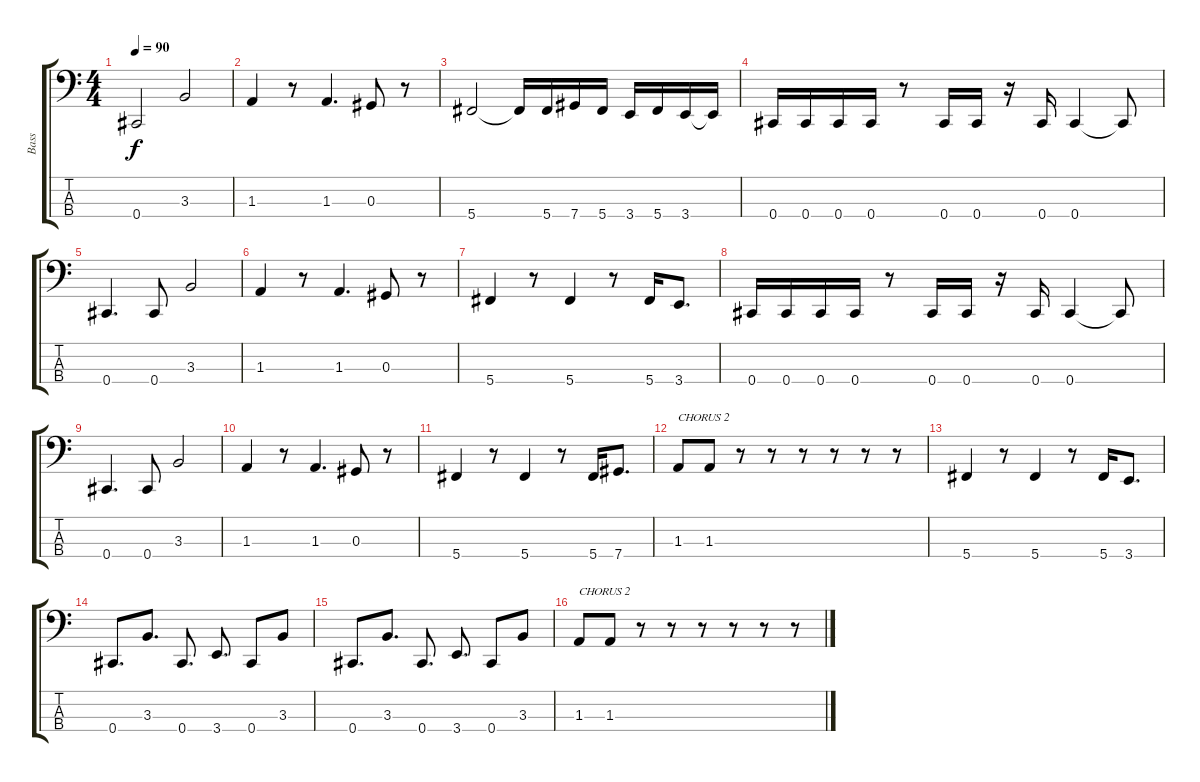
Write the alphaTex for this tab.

\track ("Bass" "Bass") {instrument electricbasspick}
\staff {score tabs}
\tuning (Gb2 Db2 Ab1 Db1) {hide}
\ts (4 4)
\tempo 90
\clef f4
\ks c
0.4.2{dy f} 3.3.2 |
1.3.4 r.8 1.3.4{d} 0.3.8 r.8 |
5.4.2 5.4{t}.16 5.4.16 7.4.16 5.4.16 3.4.16 5.4.16 3.4.16 3.4{t}.16 |
0.4.16 0.4.16 0.4.16 0.4.16 r.8 0.4.16 0.4.16 r.16 0.4.16 0.4.4 0.4{t}.8 |
0.4.4{d} 0.4.8 3.3.2 |
1.3.4 r.8 1.3.4{d} 0.3.8 r.8 |
5.4.4 r.8 5.4.4 r.8 5.4.16 3.4.8{d} |
0.4.16 0.4.16 0.4.16 0.4.16 r.8 0.4.16 0.4.16 r.16 0.4.16 0.4.4 0.4{t}.8 |
0.4.4{d} 0.4.8 3.3.2 |
1.3.4 r.8 1.3.4{d} 0.3.8 r.8 |
5.4.4 r.8 5.4.4 r.8 5.4.16 7.4.8{d} |
1.3.8{txt "CHORUS 2"} 1.3.8 r.8 r.8 r.8 r.8 r.8 r.8 |
5.4.4 r.8 5.4.4 r.8 5.4.16 3.4.8{d} |
0.4.8{d} 3.3.8{d} 0.4.8{d} 3.4.8{d} 0.4.8 3.3.8 |
0.4.8{d} 3.3.8{d} 0.4.8{d} 3.4.8{d} 0.4.8 3.3.8 |
1.3.8{txt "CHORUS 2"} 1.3.8 r.8 r.8 r.8 r.8 r.8 r.8
